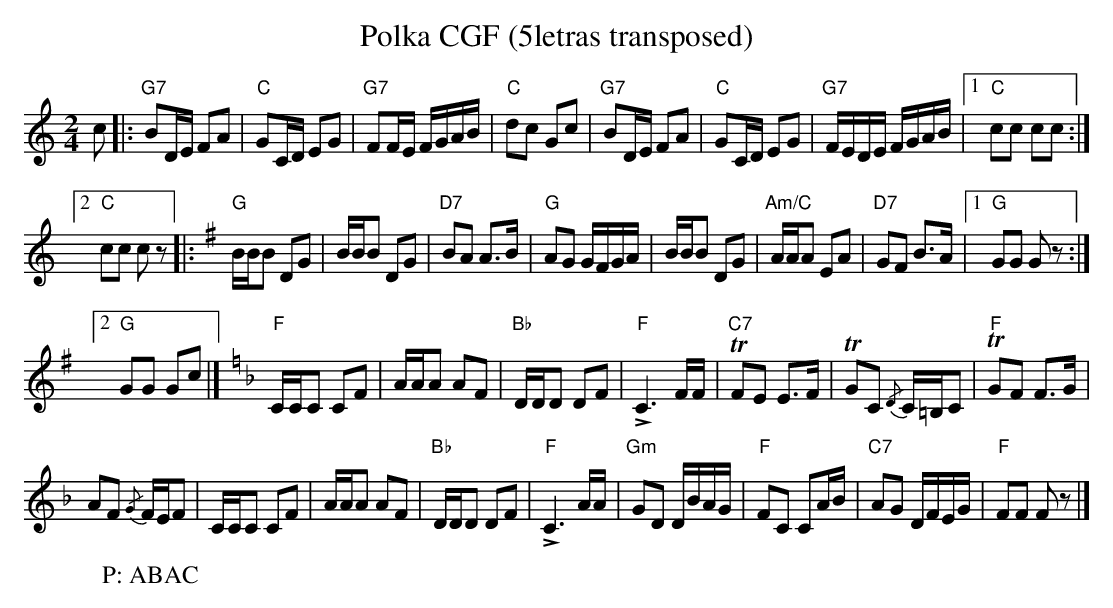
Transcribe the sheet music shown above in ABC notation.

X:1
T:Polka CGF (5letras transposed)
M:2/4
L:1/16
K:C transpose=3 %%MIDI gchordon
c2 |: "G7"B2DE F2A2 | "C"G2CD E2G2 | "G7"F2FE FGAB | "C"d2c2 G2c2 | "G7"B2DE F2A2 | "C"G2CD E2G2 | "G7"FEDE FGAB |1 "C"c2c2 c2c2 :|2
"C"c2c2 c2z2 |: [K:Gmaj] "G"BBB2 D2G2 | BBB2 D2G2 | "D7"B2A2 A2>B2 | "G"A2G2 GFGA | BBB2 D2G2 | "Am/C"AAA2 E2A2 | "D7"G2F2 B2>A2 |1 "G"G2G2 G2z2 :|2
"G"G2G2 G2c2 |] [K:Fmaj] "F"CCC2 C2F2 | AAA2 A2F2 | "Bb"DDD2 D2F2 | "F"!>!C6FF | "C7"TF2E2 E2>F2 | TG2C2 {/D}C=B,C2 | "F"TG2F2 F2>G2 |
A2F2 {/G}FEF2 | CCC2 C2F2 | AAA2 A2F2 | "Bb"DDD2 D2F2 | "F"!>!C6AA | "Gm"G2D2 DBAG | "F"F2C2 C2AB | "C7"A2G2 DFEG | "F"F2F2 F2z2 |]
W:P: ABAC
